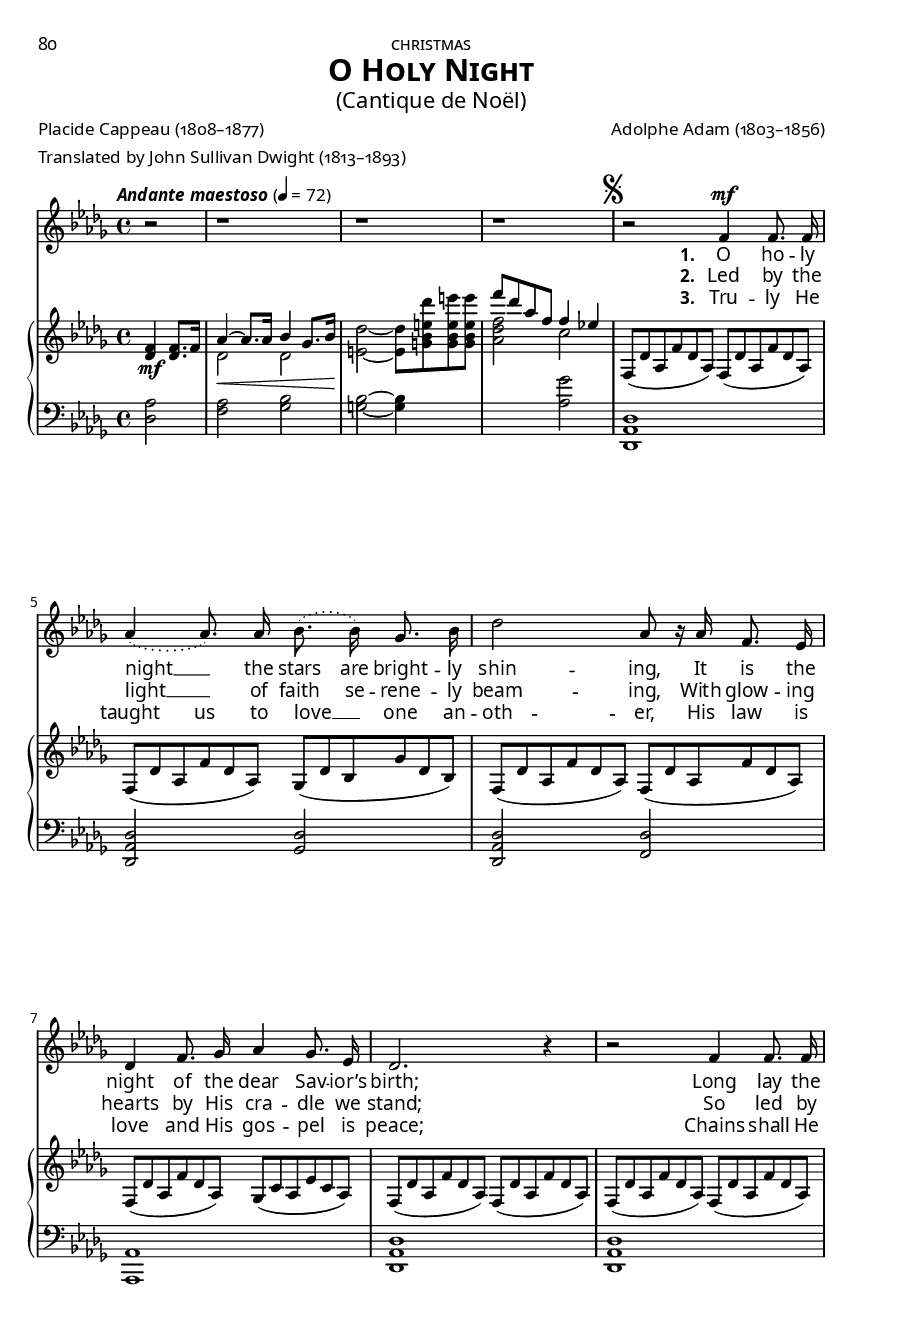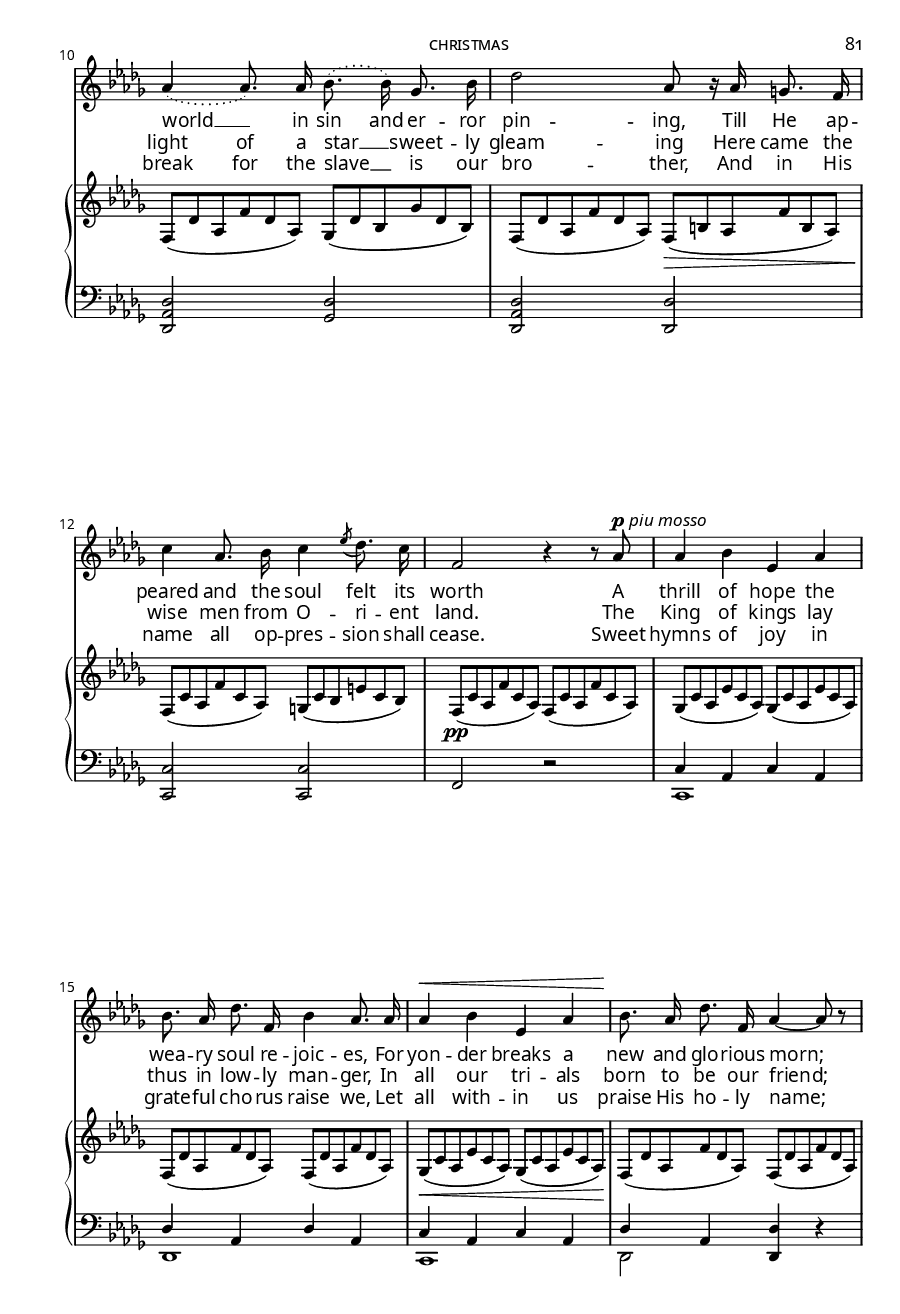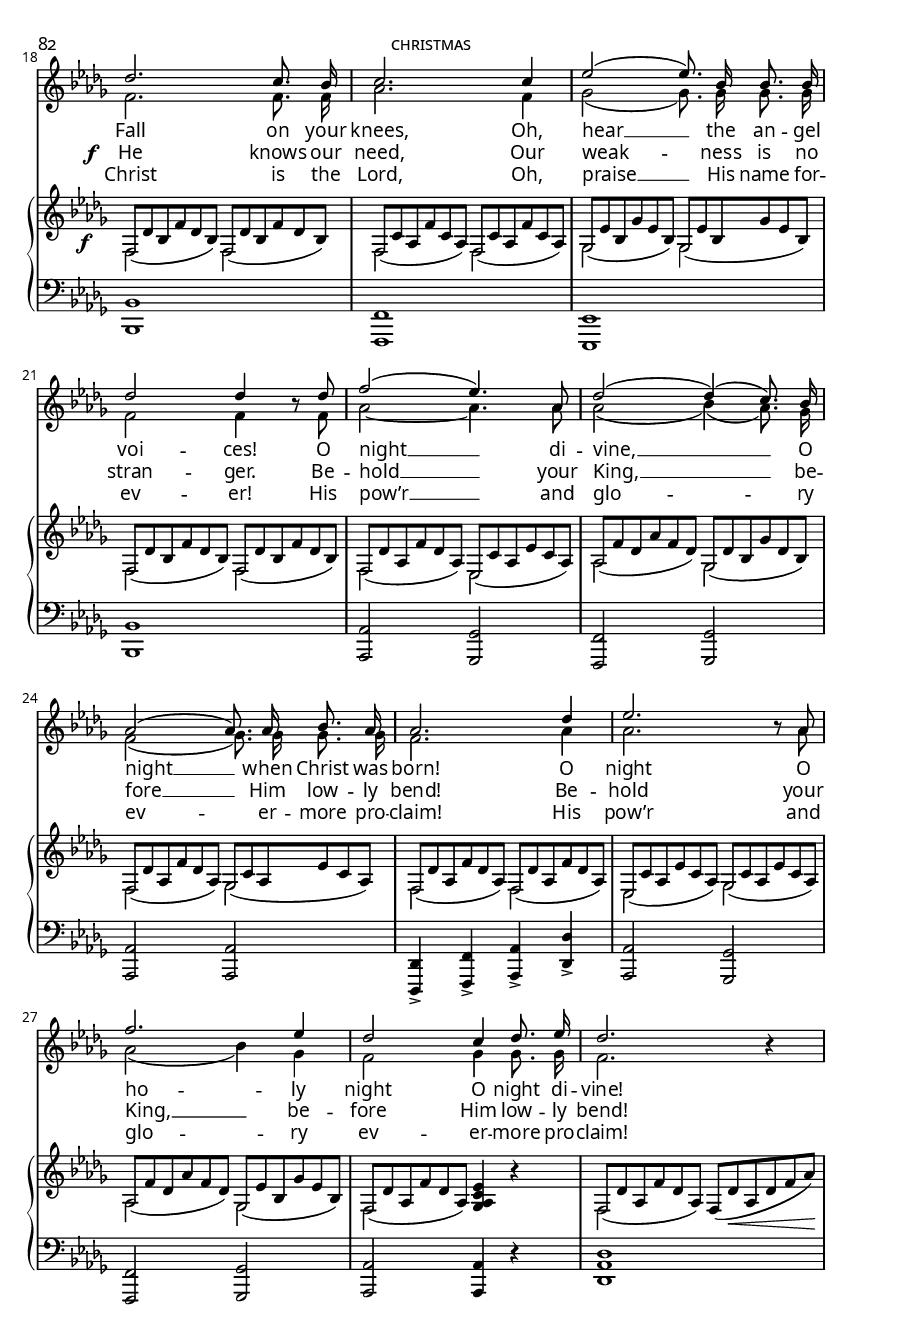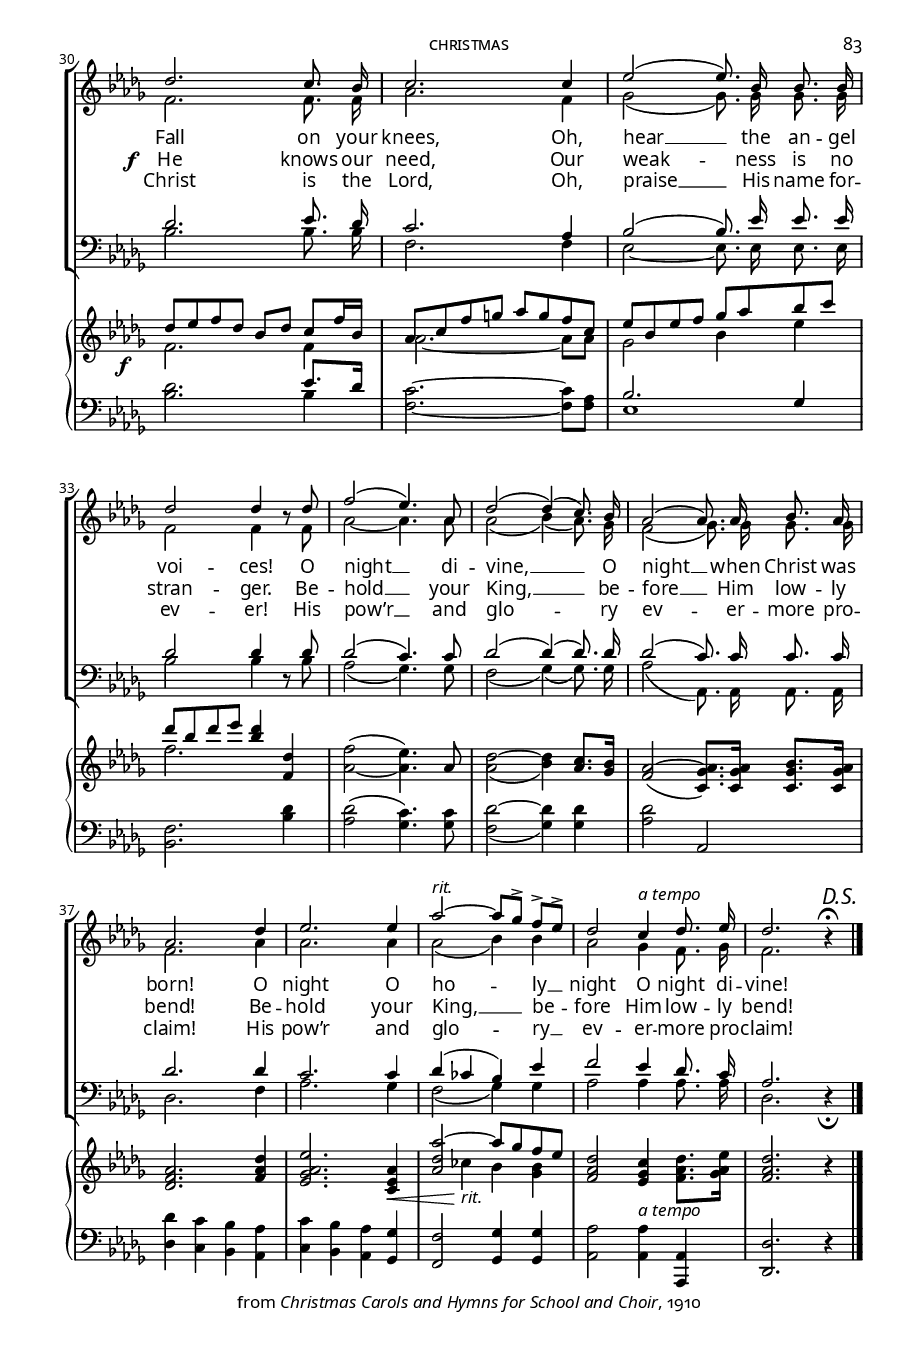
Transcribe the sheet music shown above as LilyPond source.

\version "2.14.2"
\include "util.ly"
\header {
  title = \markup{\override #'(font-name . "Garamond Premier Pro Semibold"){ \abs-fontsize #15 \smallCapsOldStyle"O Holy Night"}}
  subtitle = \markup{\override #'(font-name . "Garamond Premier Pro"){ \abs-fontsize #10.5 "(Cantique de Noël)"}}
  composer = \markup\oldStyleNum"Adolphe Adam (1803–1856)"
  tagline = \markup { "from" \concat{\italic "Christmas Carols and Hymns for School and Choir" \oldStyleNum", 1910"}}
  poet = \markup\oldStyleNum"Placide Cappeau (1808–1877)"
  meter = \markup\oldStyleNum"Translated by John Sullivan Dwight (1813–1893)"
}
\paper {
  paper-height = 9\in
  paper-width = 6\in
  indent = 0\in
  %system-system-spacing = #'((basic-distance . 10) (padding . 0))
  system-system-spacing =
    #'((basic-distance . 0)
       (minimum-distance . 0)
       (padding . -15)
       (stretchability . 100))
  markup-system-spacing =
    #'((basic-distance . 0)
       (minimum-distance . 0)
       (padding . 1)
       (stretchability . 0))
  top-system-spacing =
    #'((basic-distance . 0)
       (minimum-distance . 0)
       (padding . 0)
       (stretchability . 0))
%8.5x11  system-system-spacing #'stretchability = 100
%8.5x11  markup-system-spacing #'stretchability = 100
%8.5x11  top-system-spacing #'stretchability = 80
%8.5x11  last-bottom-spacing #'stretchability = 80
  ragged-last-bottom = ##f
  ragged-bottom = ##f
  two-sided = ##t
  inner-margin = 0.5\in
  outer-margin = 0.25\in
  top-margin = 0.25\in
  bottom-margin = 0.25\in
  first-page-number = #080
  print-first-page-number = ##t
  headerLine = \markup{\override #'(font-name . "Garamond Premier Pro") \smallCapsOldStyle"christmas"}
  oddHeaderMarkup = \markup\fill-line{
     \override #'(font-name . "Garamond Premier Pro")\abs-fontsize #8.5
     \combine 
        \fill-line{"" \on-the-fly #print-page-number-check-first
        \oldStylePageNum""
        }
        \fill-line{\headerLine}
  }
  evenHeaderMarkup = \markup {
     \override #'(font-name . "Garamond Premier Pro")\abs-fontsize #8.5
     \combine
        \on-the-fly #print-page-number-check-first
        \oldStylePageNum""
        \fill-line{\headerLine}
  }
}
#(set-global-staff-size 15) \paper{ #(define fonts (make-pango-font-tree "GoudyOlSt BT" "Garamond Premier Pro" "Garamond Premier Pro" (/ 15 20))) }
global = {
  \key des \major
  \time 4/4
  \autoBeamOff
  #'line-break-system-details #'((alignment-distances . (-100)))
  \override DynamicLineSpanner #'staff-padding = #0.0
  \override DynamicLineSpanner #'Y-extent = #'(-1 . 1)
}
globalNoTime = {
  \key des \major
  \autoBeamOff
  #'line-break-system-details #'((alignment-distances . (-100)))
  \override DynamicLineSpanner #'staff-padding = #0.0
  \override DynamicLineSpanner #'Y-extent = #'(-1 . 1)
}

sopMusicPre = \relative c' {
  \tempo \markup\italic"Andante maestoso" 4 = 72
  r2 | r1 | r1 | r1 | \mark \markup { \musicglyph #"scripts.segno" }
  r2 f4^\mf f8.\noBeam f16 | \break
  
  \slurDotted aes4( aes8.\noBeam) aes16\noBeam bes8.\noBeam( bes16\noBeam) ges8.\noBeam bes16 |
  des2 aes8\noBeam r16 aes16 f8.\noBeam ees16 | \break
  
  des4 f8. ges16\noBeam aes4 ges8.\noBeam ees16 |
  des2. r4 |
  r2 f4 f8.\noBeam f16 | \pageBreak
  
  %page 2
  aes4( aes8.) aes16\noBeam bes8.\noBeam( bes16) ges8.\noBeam bes16 |
  des2 aes8\noBeam r16 aes16 g8.\noBeam f16\noBeam | \break
  
  c'4 aes8.\noBeam bes16 c4 \slurSolid \acciaccatura ees8 des8.\noBeam c16 |
  f,2 r4 r8 aes8\noBeam^\markup{\dynamic"p" \italic"piu mosso"} |
  aes4 bes ees, aes | \break
  
  bes8.\noBeam aes16 des8.\noBeam f,16 bes4 aes8.\noBeam aes16 |
  aes4^\< bes ees, aes |
  bes8.\noBeam\! aes16 des8. f,16 aes4~ aes8 r8 \pageBreak
}
sopMusic = \relative c'' {
  \repeat unfold 2 {
    des2. c8.\noBeam bes16 |
    c2. c4 |
    ees2( ees8.\noBeam) bes16\noBeam bes8.\noBeam bes16 |
    
    des2 des4 bes8\rest des8 |
    f2( ees4.) aes,8 |
    
    des2( des4)( c8.\noBeam) bes16 |
    aes2( aes8.\noBeam) aes16 bes8.\noBeam aes16 |
    aes2. des4 |
  }
  \alternative {
    %page 4
    %first ending
    {
      ees2. bes8\rest aes8 |
      f'2. ees4 |
      des2 c4 des8.\noBeam ees16 |
      
      des2. bes4\rest | \pageBreak
    }
    %second ending
    {
      ees2. ees4 |
    }
  }
  aes2~^\markup\italic"rit." aes8[ ges]^> f[^> ees]^> |
  des2 c4^\markup\italic"a tempo" des8.\noBeam ees16 |
  des2. bes4\rest\fermata \bar "|."
  \once \override Score.RehearsalMark #'break-visibility = #end-of-line-visible
  \once \override Score.RehearsalMark #'self-alignment-X = #RIGHT
  \mark\markup\italic"D.S."
}
sopWords = \lyricmode {
  
}

altoMusic = \relative c' {
  \repeat unfold 2 {
    f2. f8.\noBeam f16 |
    aes2. f4 |
    ges2( ges8.\noBeam) ges16 ges8.\noBeam ges16 |
    
    f2 f4 s8 f |
    aes2~ aes4. aes8 |
    
    aes2( bes4)( aes8.\noBeam) ges16 |
    f2( ges8.\noBeam) ges16 ges8.\noBeam ges16 |
    f2. aes4 |
  }
  
  %page 3
  \alternative {
    %first ending
    {
      aes2. s8 aes8 |
      aes2( bes4) ges4 |
      f2 ges4 ges8.\noBeam ges16 |
      
      f2. s4 |
    }
    %second ending
    {
      aes2. aes4 |
    }
  }
  aes2( bes4) bes |
  aes2 ges4 f8.\noBeam ges16 |
  f2. s4 \bar "|."
}
chorusWords = \lyricmode {
  \unset ignoreMelismata
  Fall on your knees, Oh, hear __ the an -- gel voi -- ces!
  O night __ di -- vine, __
  O night __ when Christ was born!
  \set associatedVoice = "altos"
  O night O ho -- ly night
  O night di -- vine!
  \unset associatedVoice
  
  \dropLyricsV
  Fall on your knees, Oh, hear __ the an -- gel \break voi -- ces!
  O night __ di -- vine, __
  O night __ when Christ was \break born!
  O night O ho -- ly __ night
  O night di -- vine!
}
chorusWordsII = {
  \set stanza = \markup\dynamic"f"
  \lyricmode {
    \unset ignoreMelismata
    He knows our need, Our weak -- ness is no stran -- ger.
    Be -- hold __ your King, __ be -- fore __ Him low -- ly bend!
    \set associatedVoice = "altos"
    Be -- hold your King, __ be -- fore Him low -- ly bend!
    \unset associatedVoice
  }
  \set stanza = \markup\dynamic"f"
  \lyricmode {
    \dropLyricsV
    He knows our need, Our weak -- ness is no stran -- ger.
    Be -- hold __ your King, __ be -- fore __ Him low -- ly bend!
    Be -- hold your King, __ be -- fore Him low -- ly bend!
  }
}
chorusWordsIII = \lyricmode {
  \unset ignoreMelismata
  Christ is the Lord, Oh, praise __ His name for -- ev -- er!
  His pow’r __ and glo -- ry ev -- er -- more pro -- claim!
  \set associatedVoice = "altos"
  His pow’r and glo -- ry ev -- er -- more pro -- claim!
  \unset associatedVoice
  
  \dropLyricsV
  Christ is the Lord, Oh, praise __ His name for -- ev -- er!
  His pow’r __ and glo -- ry ev -- er -- more pro -- claim!
  His pow’r and glo -- ry __ ev -- er -- more pro -- claim!
}

altoWords = \lyricmode {
  \set stanza = #"1. "
  \set ignoreMelismata = ##t
  O ho -- ly night __ _ the stars are bright -- ly shin -- ing,
  It is the night of the dear Sav -- ior’s birth;
  
  Long lay the world __ _ in sin and er -- ror pin -- ing,
  Till He ap -- peared and the soul felt its worth
  A thrill of hope the wea -- ry soul re -- joic -- es,
  For yon -- der breaks a new and glo -- rious morn; _
}
altoWordsII = \lyricmode {
  \set stanza = #"2. "
  \set ignoreMelismata = ##t
  Led by the light __ _ of faith se -- rene -- ly beam -- ing,
  With glow -- ing hearts by His cra -- dle we stand;
  
  So led by light of a star __ _ sweet -- ly gleam -- ing
  Here came the wise men from O -- ri -- ent land.
  The King of kings lay thus in low -- ly man -- ger,
  In all our tri -- als born to be our friend; _
}
altoWordsIII = \lyricmode {
  \set stanza = #"3. "
  \set ignoreMelismata = ##t
  Tru -- ly He taught us to love __ _ one an -- oth -- er,
  His law is love and His gos -- pel is peace;
  
  Chains shall He break for the slave __ _ is our bro -- ther,
  And in His name all op -- pres -- sion shall cease.
  Sweet hymns of joy in grate -- ful cho -- rus raise we,
  Let all with -- in us praise His ho -- ly name; _
}
altoWordsIV = \lyricmode {
}
altoWordsV = \lyricmode {
}
altoWordsVI = \lyricmode {
}
tenorMusic = \relative c' {
  des2. ees8.\noBeam des16 |
  c2. aes4 |
  bes2( bes8.\noBeam) ees16 ees8.\noBeam ees16 |
  
  des2 des4 s8 des8 |
  des2( c4.) c8 |
  
  des2( des4)( des8.\noBeam) des16 |
  des2( c8.\noBeam) c16 c8.\noBeam c16 |
  des2. des4 |
  
  %page 3
  %first ending
%  c2. s8 c8 |
%  des2~ des4 bes |
%  aes2 ees'4 des8.\noBeam c16 |
  
%  des2. s4 |
  %second ending
  c2. c4 |
  
  des4( ces bes) ees |
  f2 ees4 des8.\noBeam c16 |
  aes2. s4 \bar "|."
}
tenorWords = \lyricmode {

}

bassMusic = \relative c' {
  bes2. bes8.\noBeam bes16 |
  f2. f4 |
  ees2~ ees8.\noBeam ees16 ees8.\noBeam ees16 |
  
  bes'2 bes4 d,8\rest bes'8 |
  aes2( ges4.) ges8 |
  
  f2( ges4)( ges8.\noBeam) ges16 |
  aes2( aes,8.) aes16\noBeam aes8. aes16\noBeam |
  des2. f4 |
  
  %page 4
  %first ending
%  aes2. des,8\rest ges8 |
%  f2( ges4) ges |
%  aes2 aes4 aes8.\noBeam aes,16 |
  
%  des2. des4\rest |
  %second ending
  aes2. ges4 |
  
  f2( ges4) ges |
  aes2 aes4 aes8.\noBeam aes16 |
  des,2. des4\rest\fermata \bar "|."
}
bassWords = \lyricmode {

}

pianoRH = \relative c {
  \override TupletBracket #'bracket-visibility = ##f 
  \mergeDifferentlyHeadedOn
%  \times 2/3 { f8[(_\mf des' aes} \times 2/3 { f' des aes])} \times 2/3 { f8[( des' aes } \times 2/3 { f' des aes]) } |
  
  \partial 2 <f' des>4_\mf q8.[ f16] |
  << {aes4~ aes8.[ aes16] bes4 ges8.[ bes16] |
      s1 |
      f''8[ des aes f] f4 ees!} \\
     {des,2_\< des |
      <e des'>2~\! q8[ <g bes e des'> <g bes e e'> q] |
      <aes des f>2 c |
     } >>
  
  \override TupletNumber #'text = #""
  \times 2/3 {
    f,,8[( des' aes f' des aes]) f8[( des' aes f' des aes]) |
    
    f8[( des' aes f' des aes]) ges[( des' bes ges' des bes]) |
    f8[( des' aes f' des aes]) f8[( des' aes f' des aes]) |
    
    f8[( des' aes f' des aes]) ges[( c aes ees' c aes]) |
    f8[( des' aes f' des aes]) f8[( des' aes f' des aes]) |
    f8[( des' aes f' des aes]) f8[( des' aes f' des aes]) |
    
    %page 2
    f8[( des' aes f' des aes]) ges[( des' bes ges' des bes]) |
    f8[( des' aes f' des aes]) f8[(_\> b aes f' b, aes]) |
    
    f8[(\! c' aes f' c aes]) g[( c bes e c bes]) |
    f8[(_\pp c' aes f' c aes]) f8[( c' aes f' c aes]) |
    ges8[( c aes ees' c aes]) ges8[( c aes ees' c aes]) |
    
    f8[( des' aes f' des aes]) f8[( des' aes f' des aes]) |
    ges8[(_\< c aes ees' c aes]) ges8[( c aes ees' c aes]) |
    f8[(\! des' aes f' des aes]) f8[( des' aes f' des aes]) |
  }
    %page 3 (Chorus)
    << \override TupletBracket #'bracket-visibility = ##f
       \override TupletNumber #'text = #"" \times 2/3 {
       \once\override DynamicText #'X-offset = #-6
      f8[_(_\f des' bes f' des bes]) f8[_( des' bes f' des bes]) |
      f8[_( c' aes f' c aes]) f8[_( c' aes f' c aes]) |
      ges[_( ees' bes ges' ees bes]) ges[_( ees' bes ges' ees bes]) |
      
      f8[_( des' bes f' des bes]) f8[_( des' bes f' des bes]) |
      f8[_( des' aes f' des aes]) ees8[_( c' aes ees' c aes]) |
      
      aes8[_( f' des aes' f des]) ges,8[_( des' bes ges' des bes]) |
      f8[_( des' aes f' des aes]) ges[_( c aes ees' c aes]) |
      f8[_( des' aes f' des aes]) f8[_( des' aes f' des aes]) |
    } \\ {
      f2 f | f f | ges ges |
      
      f f | f ees |
      
      aes ges | f ges | f f |      
    } >>
      
    %page 4
    %first ending
    << \override TupletBracket #'bracket-visibility = ##f
       \override TupletNumber #'text = #"" \times 2/3 {
      ees8[_( c' aes ees' c aes]) ges[_( c aes ees' c aes]) |
      aes8[_( f' des aes' f des]) ges,[_( ees' bes ges' ees bes]) |
      f8[_( des' aes f' des aes])
      } \\ {
      ees2 ges | aes ges | f
    } >>
    <ges aes c ees>4  r4 |
    << { \override TupletBracket #'bracket-visibility = ##f
       \override TupletNumber #'text = #"" \times 2/3 {
        f8[_( des' aes f' des aes]) f8[_( des'_\< aes des f aes]\!) |
      }} \\ { f,2 s} 
      >>
    
    << {       \once\override DynamicText #'X-offset = #-6
        des''8[_\f ees f des] bes[ des] c[ f16 bes,] |
        aes8[ c f g] aes[ g f c] |
        ees[ bes ees f] ges[ aes bes c] |
        des[ bes des ees] <des bes>4 <des, f,> | } \\
       {f,2. f4 |
        aes2.~ aes8[ aes] |
        ges2 bes4 ees |
        f2. s4 } >>
    
    \override TieColumn #'tie-configuration = #'((-2.0 . -1))
    <f aes,>2~^( <ees aes,>4.) aes,8 |
    \override TieColumn #'tie-configuration = #'()
    <aes des>2~_( <des bes>4) <c aes>8.[ <bes ges>16] |
    \override TieColumn #'tie-configuration = #'((0.0 . 1))
    <aes f>2~_( <aes ges c,>8.)[ q16] <bes ges c,>8.[ <aes ges c,>16] |
    <aes f des>2. <des aes f>4 |
    
    <ees aes, ges ees>2. 
    << { <aes, ees c>4 | <aes des aes'>2~ aes'8[ ges f ees] } \\
       { s4_\< | s8. s16\! ces4_\markup\italic"rit." bes4 <bes ges> } >>
    <des aes f>2 <c ges ees>4_\markup\italic"a tempo" <des aes f>8.[ <ees aes, ges>16] |
    <des aes f>2. r4 \bar "|."
}
pianoLH = \relative c {
  \partial 2 <des aes'>2 |
  <f aes>2 <ges bes> |
  <g bes>2~ q4 s |
  s2 <aes ges'>2 |

  <des, aes des,>1 |
%  q |
  
  q2 <des ges,> |
  <des aes des,> <des f,> |
  
  <aes aes,>1 |
  <des aes des,> |
  q |
  
  %page 2
  q2 <des ges,> |
  <des aes des,> <des des,> |
  <c c,> <c c,> |
  f, r |
  << \new Voice { \voiceOne  c'4 aes c aes | des aes des aes | c aes c aes | des aes }
     \new Voice { \voiceTwo c,1 | des | c | des2 }
  >>
  <des des'>4 r |
  
  %page 3 (Chorus)
  <bes' bes,>1 |
  <f f,>1 |
  <ees ees,>1 |
  
  <bes' bes,> |
  <aes aes,>2 <ges ges,> |
  
  <f f,> <ges ges,> |
  <aes aes,> q |
  <des, des,>4-> <f f,>-> <aes aes,>-> <des des,>-> |
  
  %page 4
  % first ending
  <aes aes,>2 <ges ges,> |
  <f f,> <ges ges,> |
  <aes aes,> q4 r4 |
  
  <des aes des,>1 |
  
  <bes' des>2. << {ees8.[ des16]} \\ bes4 >> |
  <c f,>2.~ q8[ <aes f>] |
  << {bes2. ges4} \\ ees1 >> |
  <f bes,>2. <bes des>4 |
  
  <des aes>2^( <c ges>4.) q8 |
  <des f,>2~_( <des ges,>4) q |
  <des aes>2 aes, |
  <des des'>4 <c c'> <bes bes'> <aes aes'> |
  
  <c c'> <bes bes'> <aes aes'> <ges ges'> |
  <f f'>2 <ges ges'>4 q |
  <aes aes'>2 q4 <aes aes,>4 |
  <des des,>2. r4 \bar "|."
}

\score {
   <<
   \new ChoirStaff <<
%    \new Lyrics = sopranos { s1 }
    \new Staff = women {
      \set Staff.explicitKeySignatureVisibility = #end-of-line-invisible
      \new Voice = "sopranos" {
        \global \sopMusicPre 
      }
      << \new Voice = "chorus" {
        \voiceOne \globalNoTime \sopMusic
      }
      \new Voice = "altos" {
        \voiceTwo \globalNoTime \altoMusic
      }
      >>
    }
    \new Lyrics = "altos" { s1 }
    \new Lyrics = "altosII" { s1 }
    \new Lyrics = "altosIII" { s1 }
    \new Lyrics = "altosIV" { s1 }
    \new Lyrics = "altosV" { s1 }
    \new Lyrics = "altosVI" { s1 }
 %   \new Lyrics = "tenors" { s1 }
    \new Staff = men <<
       \set Staff.explicitKeySignatureVisibility = #end-of-line-invisible
         \override Staff.TimeSignature #'stencil = ##f

      \set Staff.clefGlyph = #""
      \clef bass
      \new Voice = "tenors" {
        \voiceOne
        { s1*29 s2 \globalNoTime \tenorMusic }
      }
      \new Voice = "basses" {
        \voiceTwo { s1*29 s2 \globalNoTime \bassMusic }
      }
    >>
%    \new Lyrics = basses { s1 }
%    \context Lyrics = sopranos \lyricsto sopranos \sopWords
    \context Lyrics = altos \lyricsto sopranos \altoWords
    \context Lyrics = altosII \lyricsto sopranos \altoWordsII
    \context Lyrics = altosIII \lyricsto sopranos \altoWordsIII
    \context Lyrics = altos \lyricsto chorus \chorusWords 
    \context Lyrics = altosII \lyricsto chorus \chorusWordsII
    \context Lyrics = altosIII \lyricsto chorus \chorusWordsIII 
    \context Lyrics = altosIV \lyricsto sopranos \altoWordsIV
    \context Lyrics = altosV \lyricsto sopranos \altoWordsV
    \context Lyrics = altosVI \lyricsto sopranos \altoWordsVI
%    \context Lyrics = tenors \lyricsto tenors \tenorWords
%    \context Lyrics = basses \lyricsto basses \bassWords
   >>
    \new PianoStaff << \new Staff {
         
         \key des \major \time 4/4 \new Voice { \pianoRH } } \new Staff {
         
         \key des \major \time 4/4 \clef "bass" \pianoLH } >>
  >>
  \layout {
   % ragged-right = ##t
    \context {
      \Score
      \override SpacingSpanner #'base-shortest-duration = #(ly:make-moment 1 4)
      \override SpacingSpanner #'common-shortest-duration = #(ly:make-moment 1 4)
%      \override LyricText #'font-series = #'bold
    }
    \context {
      % a little smaller so lyrics
      % can be closer to the staff
      \Staff \RemoveEmptyStaves
      \override VerticalAxisGroup #'remove-first = ##t
      \override VerticalAxisGroup #'minimum-Y-extent = #'(-3 . 3)
      \override VerticalAxisGroup #'staff-staff-spacing =
      #'((basic-distance . 5)
         (minimum-distance . 1)
         (padding . 1)
         (stretchability . 2))
    }
  }
  \midi {
    \tempo 4 = 90
    \set Staff.midiInstrument = "flute"
  
    \context {
      \Voice
      \remove "Dynamic_performer"
    }
  }
}
